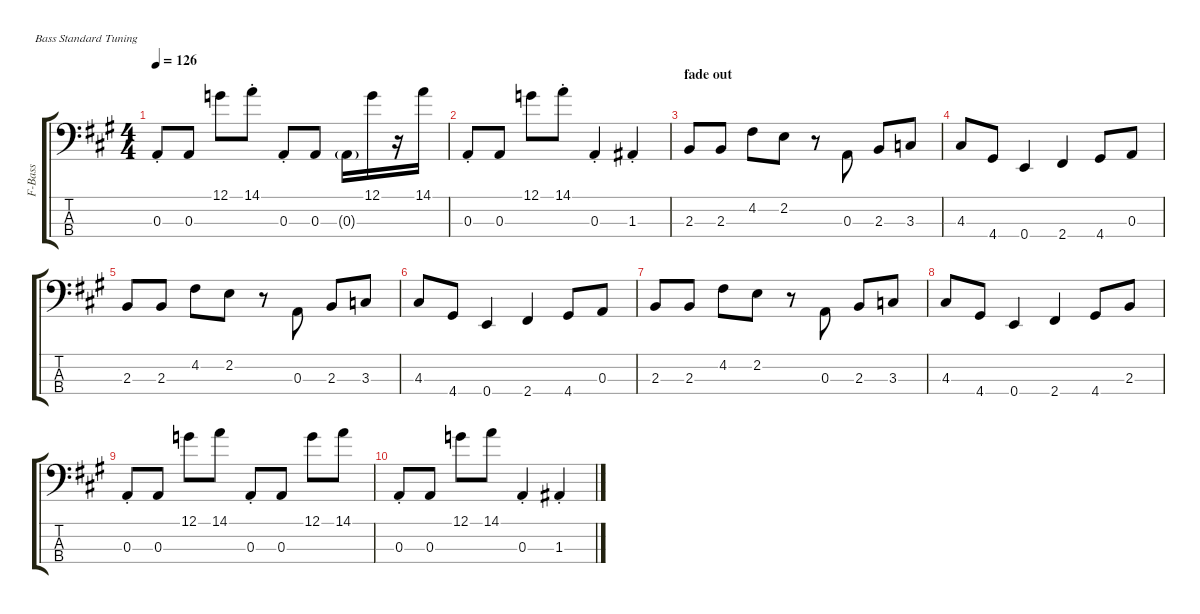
\hideDynamics
\bracketExtendMode groupsimilarinstruments
\otherSystemsTrackNameOrientation horizontal
\track ("Bass" "F-Bass") {defaultSystemsLayout 8 instrument fretlessbass}
\staff {score tabs}
\tuning (G2 D2 A1 E1)
\ts (4 4)
\tempo 126
\clef f4
\ks a
0.3{st acc forcenatural}.8{dy f beam Up} 0.3{acc forcenatural}.8{beam Up} 12.1{acc forcenatural}.8{beam Down} 14.1{st acc forcenatural}.8{beam Down} 0.3{st acc forcenatural}.8{beam Up} 0.3{acc forcenatural}.8{beam Up} 0.3{g acc forcenatural}.16{beam Down} 12.1{acc forcenatural}.16{beam Down} r.16{beam Down} 14.1{acc forcenatural}.16{beam Down} |
0.3{st acc forcenatural}.8{beam Up} 0.3{acc forcenatural}.8{beam Up} 12.1{acc forcenatural}.8{beam Down} 14.1{st acc forcenatural}.8{beam Down} 0.3{st acc forcenatural}.4{beam Up} 1.3{st acc #}.4{beam Up} |
\section ("" "fade out")
2.3{acc forcenatural}.8{beam Up} 2.3{acc forcenatural}.8{beam Up} 4.2{acc #}.8{beam Down} 2.2{acc forcenatural}.8{beam Down} r.8{beam Down} 0.3{acc forcenatural}.8{beam Up} 2.3{acc forcenatural}.8{beam Up} 3.3{acc forcenatural}.8{beam Up} |
4.3{acc #}.8{beam Up} 4.4{acc #}.8{beam Up} 0.4{acc forcenatural}.4{beam Up} 2.4{acc #}.4{beam Up} 4.4{acc #}.8{beam Up} 0.3{acc forcenatural}.8{beam Up} |
2.3{acc forcenatural}.8{beam Up} 2.3{acc forcenatural}.8{beam Up} 4.2{acc #}.8{beam Down} 2.2{acc forcenatural}.8{beam Down} r.8{beam Down} 0.3{acc forcenatural}.8{beam Up} 2.3{acc forcenatural}.8{beam Up} 3.3{acc forcenatural}.8{beam Up} |
4.3{acc #}.8{beam Up} 4.4{acc #}.8{beam Up} 0.4{acc forcenatural}.4{beam Up} 2.4{acc #}.4{beam Up} 4.4{acc #}.8{beam Up} 0.3{acc forcenatural}.8{beam Up} |
2.3{acc forcenatural}.8{beam Up} 2.3{acc forcenatural}.8{beam Up} 4.2{acc #}.8{beam Down} 2.2{acc forcenatural}.8{beam Down} r.8{beam Down} 0.3{acc forcenatural}.8{beam Up} 2.3{acc forcenatural}.8{beam Up} 3.3{acc forcenatural}.8{beam Up} |
4.3{acc #}.8{beam Up} 4.4{acc #}.8{beam Up} 0.4{acc forcenatural}.4{beam Up} 2.4{acc #}.4{beam Up} 4.4{acc #}.8{beam Up} 2.3{acc forcenatural}.8{beam Up} |
0.3{st acc forcenatural}.8{beam Up} 0.3{acc forcenatural}.8{beam Up} 12.1{acc forcenatural}.8{beam Down} 14.1{acc forcenatural}.8{beam Down} 0.3{st acc forcenatural}.8{beam Up} 0.3{acc forcenatural}.8{beam Up} 12.1{acc forcenatural}.8{beam Down} 14.1{acc forcenatural}.8{beam Down} |
0.3{st acc forcenatural}.8{beam Up} 0.3{acc forcenatural}.8{beam Up} 12.1{acc forcenatural}.8{beam Down} 14.1{acc forcenatural}.8{beam Down} 0.3{st acc forcenatural}.4{beam Up} 1.3{st acc #}.4{beam Up}
